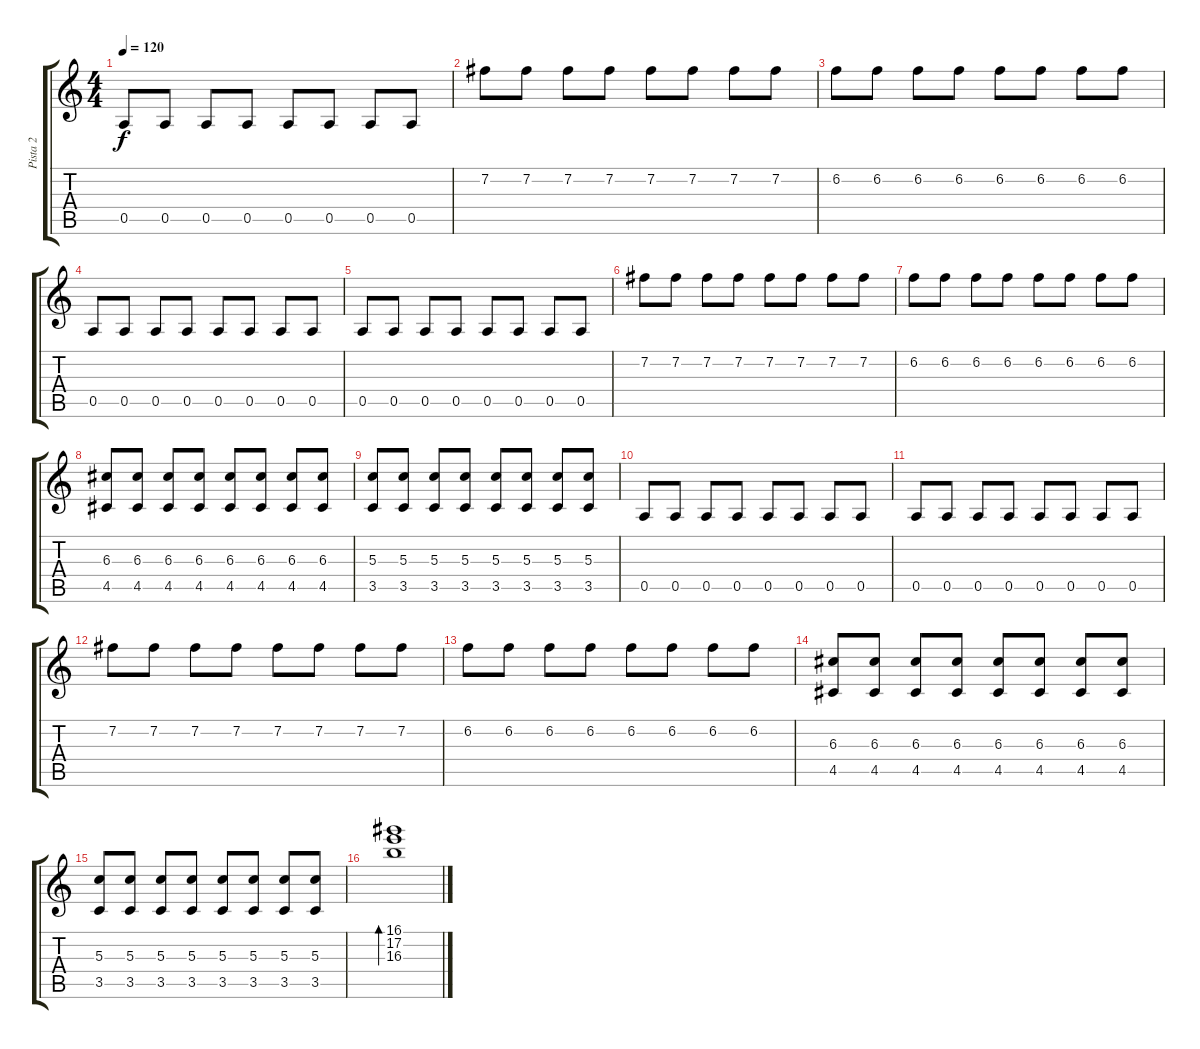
\track ("Pista 2" "Pista 2") {instrument electricguitarclean}
\staff {score tabs}
\tuning (E4 B3 G3 D3 A2 E2) {hide}
\ts (4 4)
\tempo 120
\clef g2
\ks c
0.5.8{dy f} 0.5.8 0.5.8 0.5.8 0.5.8 0.5.8 0.5.8 0.5.8 |
7.2.8 7.2.8 7.2.8 7.2.8 7.2.8 7.2.8 7.2.8 7.2.8 |
6.2.8 6.2.8 6.2.8 6.2.8 6.2.8 6.2.8 6.2.8 6.2.8 |
0.5.8 0.5.8 0.5.8 0.5.8 0.5.8 0.5.8 0.5.8 0.5.8 |
0.5.8 0.5.8 0.5.8 0.5.8 0.5.8 0.5.8 0.5.8 0.5.8 |
7.2.8 7.2.8 7.2.8 7.2.8 7.2.8 7.2.8 7.2.8 7.2.8 |
6.2.8 6.2.8 6.2.8 6.2.8 6.2.8 6.2.8 6.2.8 6.2.8 |
(6.3 4.5).8 (6.3 4.5).8 (6.3 4.5).8 (6.3 4.5).8 (6.3 4.5).8 (6.3 4.5).8 (6.3 4.5).8 (6.3 4.5).8 |
(5.3 3.5).8 (5.3 3.5).8 (5.3 3.5).8 (5.3 3.5).8 (5.3 3.5).8 (5.3 3.5).8 (5.3 3.5).8 (5.3 3.5).8 |
0.5.8 0.5.8 0.5.8 0.5.8 0.5.8 0.5.8 0.5.8 0.5.8 |
0.5.8 0.5.8 0.5.8 0.5.8 0.5.8 0.5.8 0.5.8 0.5.8 |
7.2.8 7.2.8 7.2.8 7.2.8 7.2.8 7.2.8 7.2.8 7.2.8 |
6.2.8 6.2.8 6.2.8 6.2.8 6.2.8 6.2.8 6.2.8 6.2.8 |
(6.3 4.5).8 (6.3 4.5).8 (6.3 4.5).8 (6.3 4.5).8 (6.3 4.5).8 (6.3 4.5).8 (6.3 4.5).8 (6.3 4.5).8 |
(5.3 3.5).8 (5.3 3.5).8 (5.3 3.5).8 (5.3 3.5).8 (5.3 3.5).8 (5.3 3.5).8 (5.3 3.5).8 (5.3 3.5).8 |
(16.1 17.2 16.3).1{bd 480}
